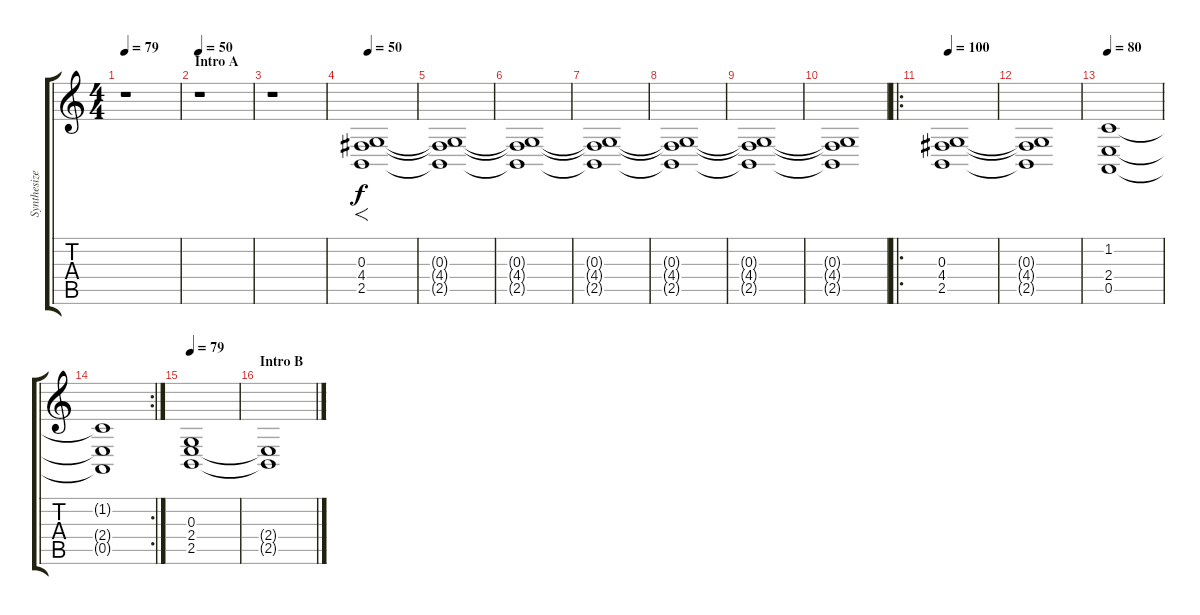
\track ("Synthesizer Right hand" "Synthesize") {instrument synthstrings1}
\staff {score tabs}
\tuning (E4 B3 G3 D3 A2 E2) {hide}
\ts (4 4)
\tempo 79
\clef g2
\ks c
r.1{dy f instrument synthstrings1} |
\section ("" "Intro A")
\tempo 50
r.1 |
r.1 |
\tempo 50
(0.3 4.4 2.5).1{f} |
(0.3{t} 4.4{t} 2.5{t}).1 |
(0.3{t} 4.4{t} 2.5{t}).1 |
(0.3{t} 4.4{t} 2.5{t}).1 |
(0.3{t} 4.4{t} 2.5{t}).1 |
(0.3{t} 4.4{t} 2.5{t}).1 |
(0.3{t} 4.4{t} 2.5{t}).1 |
\ro
\tempo 100
(0.3 4.4 2.5).1 |
(0.3{t} 4.4{t} 2.5{t}).1 |
\tempo 80
(1.2 2.4 0.5).1 |
\rc 2
(1.2{t} 2.4{t} 0.5{t}).1 |
\tempo 79
(0.3 2.4 2.5).1 |
\section ("" "Intro B")
(2.4{t} 2.5{t}).1
